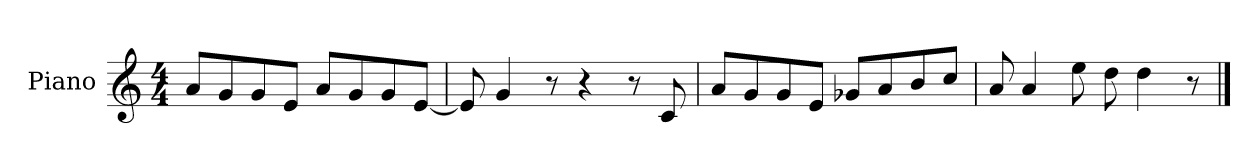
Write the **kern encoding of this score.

**kern
*part1
*staff1
*I"Piano
*I'Pno.
*clefG2
*k[]
*M4/4
=1
8a/L
8g/
8g/
8e/J
8a/L
8g/
8g/
[8e/J
=2
8e/]
4g/
8r
4r
8r
8c/
=3
8a/L
8g/
8g/
8e/J
8g-X/L
8a/
8b/
8cc/J
=4
8a/
4a/
8ee\
8dd\
4dd\
8r
==
*-
